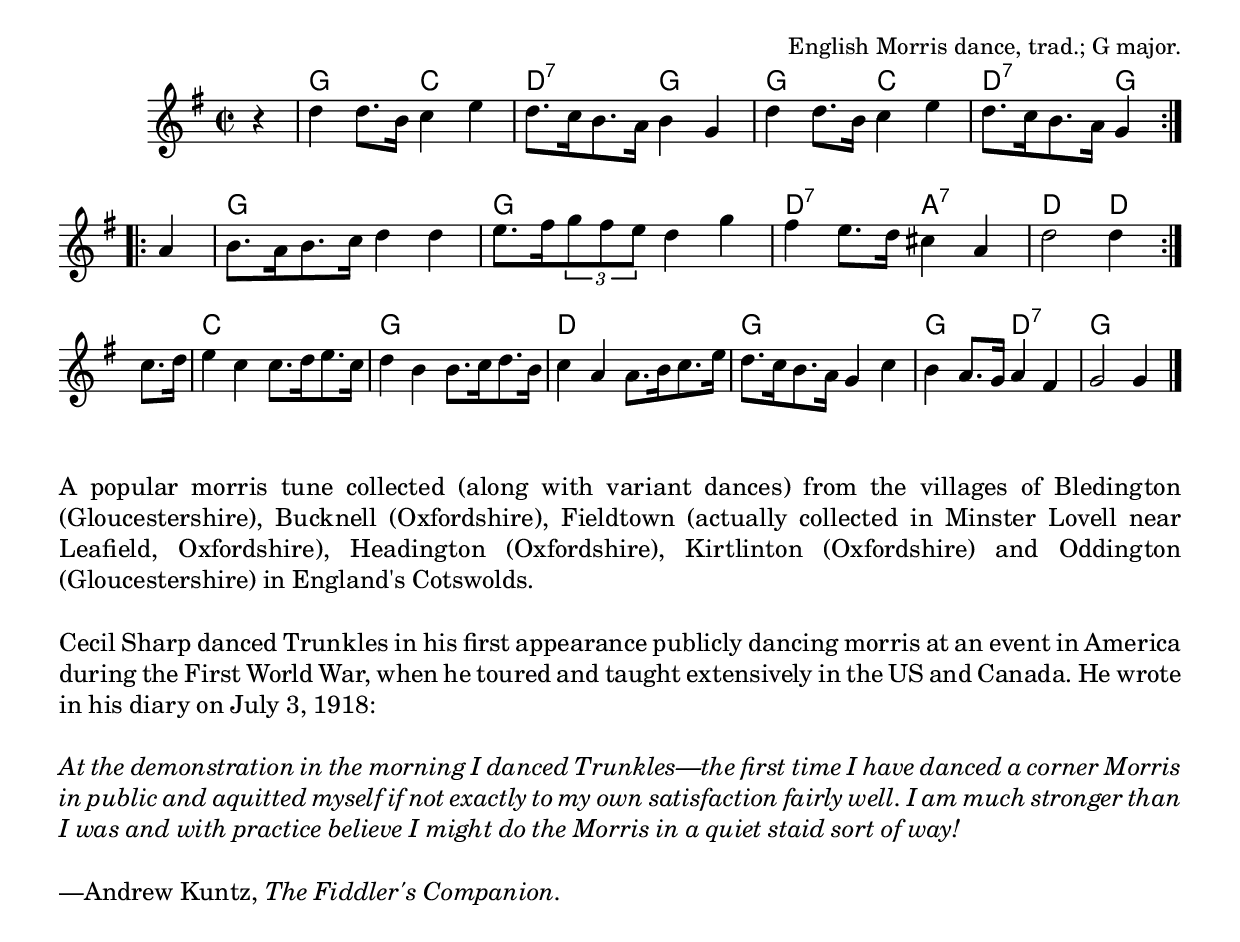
\version "2.18.2"
\include "util.ly"

\tocItem \markup "Trunkles I"

\score {
  <<
    \relative d'' {
      \time 2/2
      \key g \major

      \repeat volta 2 {
        \partial 4 r4 |
        d4 d8. b16 c4 e |
        d8. c16 b8. a16 b4 g |
        d'4 d8. b16 c4 e |
        d8. c16 b8. a16 g4
      }
      \repeat volta 2 {
        a4 |
        b8. a16 b8. c16 d4 d |
        e8. fis16 \tuplet 3/2 { g8 fis e } d4 g4 |
        fis4 e8. d16 cis4 a |
        d2 d4
      }
      \break
      c8. d16 |
      e4 c c8. d16 e8. c16 |
      d4 b b8. c16 d8. b16 |
      c4 a a8. b16 c8. e16 |
      d8. c16 b8. a16 g4 c4 |
      b4 a8. g16 a4 fis |
      g2 g4 \bar "|."
    }

    \chords {
      \time 2/2
      \repeat volta 2 {
        \partial 4 s4
        g2 c2 | d2:7 g2 | g2 c2 | d2:7 g4
      }
      \repeat volta 2 {
        s4 |
        g1 | g1 | d2:7 a2:7 | d2~d4
      }
      s4 |
      c1 | g1 | d1 | g1 | g2 d2:7 | g2
    }
  >>

  \header {
    title = "Trunkles I"
    opus = "English Morris dance, trad.; G major."
  }
}

\markuplist {
  \paragraph {
    A popular morris tune collected (along with variant dances) from the villages
    of Bledington (Gloucestershire), Bucknell (Oxfordshire), Fieldtown (actually
    collected in Minster Lovell near Leafield, Oxfordshire), Headington (Oxfordshire),
    Kirtlinton (Oxfordshire) and Oddington (Gloucestershire) in England's Cotswolds.
  }
  \paragraph {
    Cecil Sharp danced Trunkles in his first appearance publicly dancing morris at an
    event in America during the First World War, when he toured and taught extensively
    in the US and Canada. He wrote in his diary on July 3, 1918:
  }
  \paragraph {
    \italic {
      At the demonstration in the morning I danced Trunkles—the first time I have
      danced a corner Morris in public and aquitted myself if not exactly to my
      own satisfaction fairly well. I am much stronger than I was and with practice
      believe I might do the Morris in a quiet staid sort of way!
    }
  }
  \paragraph {
    —Andrew Kuntz, \italic{The Fiddler's Companion.}
  }
}
